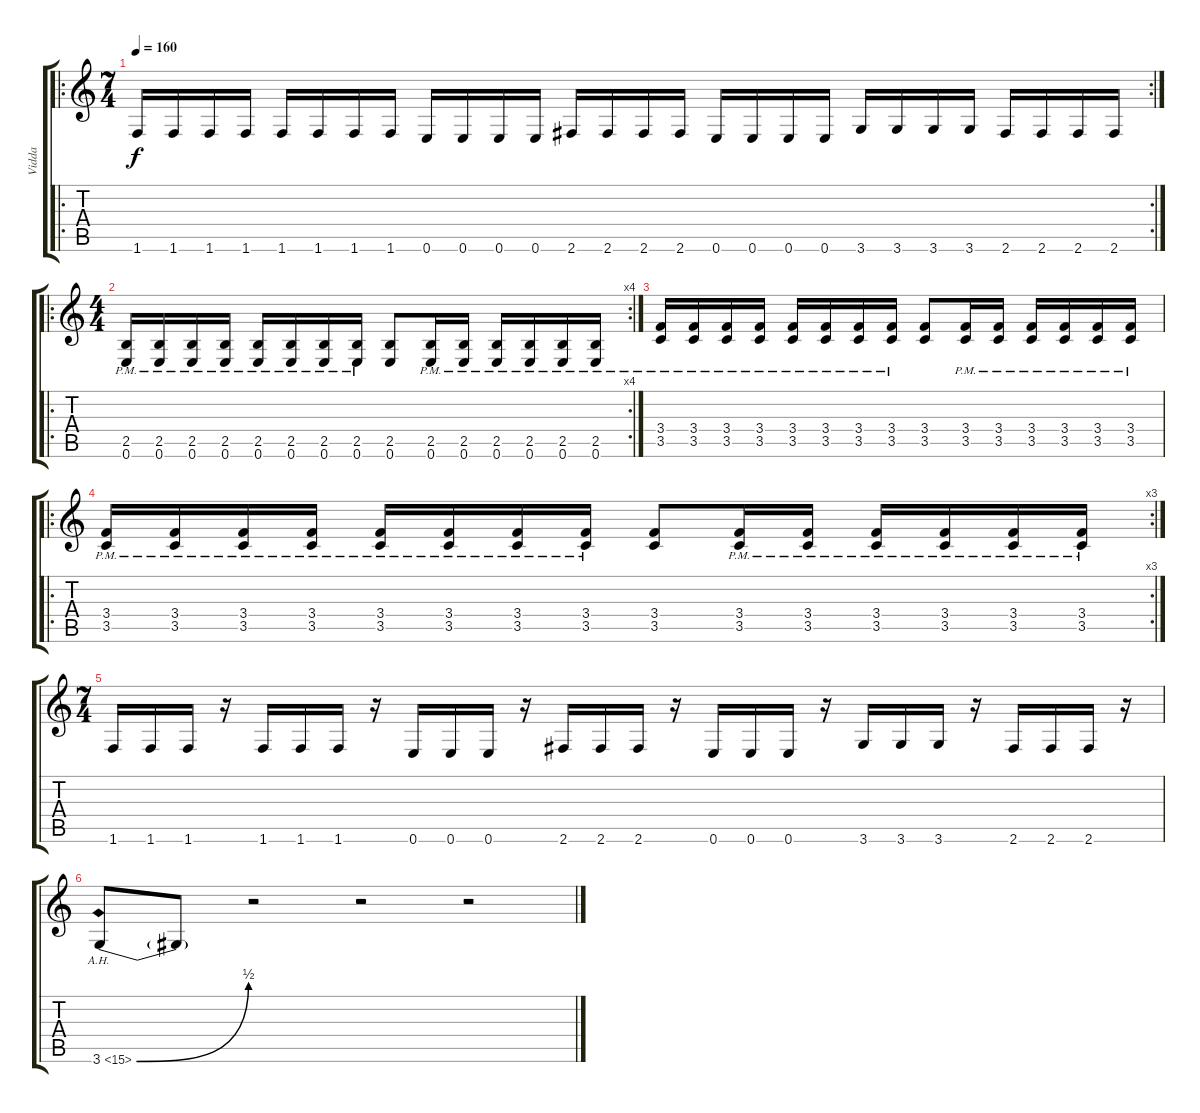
\track ("Vidda" "Vidda") {instrument overdrivenguitar}
\staff {score tabs}
\tuning (E4 B3 G3 D3 A2 E2) {hide}
\ro
\rc 2
\ts (7 4)
\tempo 160
\clef g2
\ks c
1.6.16{dy f} 1.6.16 1.6.16 1.6.16 1.6.16 1.6.16 1.6.16 1.6.16 0.6.16 0.6.16 0.6.16 0.6.16 2.6.16 2.6.16 2.6.16 2.6.16 0.6.16 0.6.16 0.6.16 0.6.16 3.6.16 3.6.16 3.6.16 3.6.16 2.6.16 2.6.16 2.6.16 2.6.16 |
\ro
\rc 4
\ts (4 4)
(2.5 0.6{pm}).16 (2.5 0.6{pm}).16 (2.5 0.6{pm}).16 (2.5 0.6{pm}).16 (2.5 0.6{pm}).16 (2.5 0.6{pm}).16 (2.5 0.6{pm}).16 (2.5 0.6{pm}).16 (2.5 0.6).8 (2.5 0.6{pm}).16 (2.5 0.6{pm}).16 (2.5 0.6{pm}).16 (2.5 0.6{pm}).16 (2.5 0.6{pm}).16 (2.5{pm} 0.6{pm}).16 |
(3.4 3.5{pm}).16 (3.4 3.5{pm}).16 (3.4 3.5{pm}).16 (3.4 3.5{pm}).16 (3.4 3.5{pm}).16 (3.4 3.5{pm}).16 (3.4 3.5{pm}).16 (3.4 3.5{pm}).16 (3.4 3.5).8 (3.4 3.5{pm}).16 (3.4 3.5{pm}).16 (3.4 3.5{pm}).16 (3.4 3.5{pm}).16 (3.4 3.5{pm}).16 (3.4 3.5{pm}).16 |
\ro
\rc 3
(3.4 3.5{pm}).16 (3.4 3.5{pm}).16 (3.4 3.5{pm}).16 (3.4 3.5{pm}).16 (3.4 3.5{pm}).16 (3.4 3.5{pm}).16 (3.4 3.5{pm}).16 (3.4 3.5{pm}).16 (3.4 3.5).8 (3.4 3.5{pm}).16 (3.4 3.5{pm}).16 (3.4 3.5{pm}).16 (3.4 3.5{pm}).16 (3.4 3.5{pm}).16 (3.4 3.5{pm}).16 |
\ts (7 4)
1.6.16 1.6.16 1.6.16 r.16 1.6.16 1.6.16 1.6.16 r.16 0.6.16 0.6.16 0.6.16 r.16 2.6.16 2.6.16 2.6.16 r.16 0.6.16 0.6.16 0.6.16 r.16 3.6.16 3.6.16 3.6.16 r.16 2.6.16 2.6.16 2.6.16 r.16 |
3.6{be (bend 0 0 60 2) ah 12}.8 3.6{t}.8 r.2 r.2 r.2
